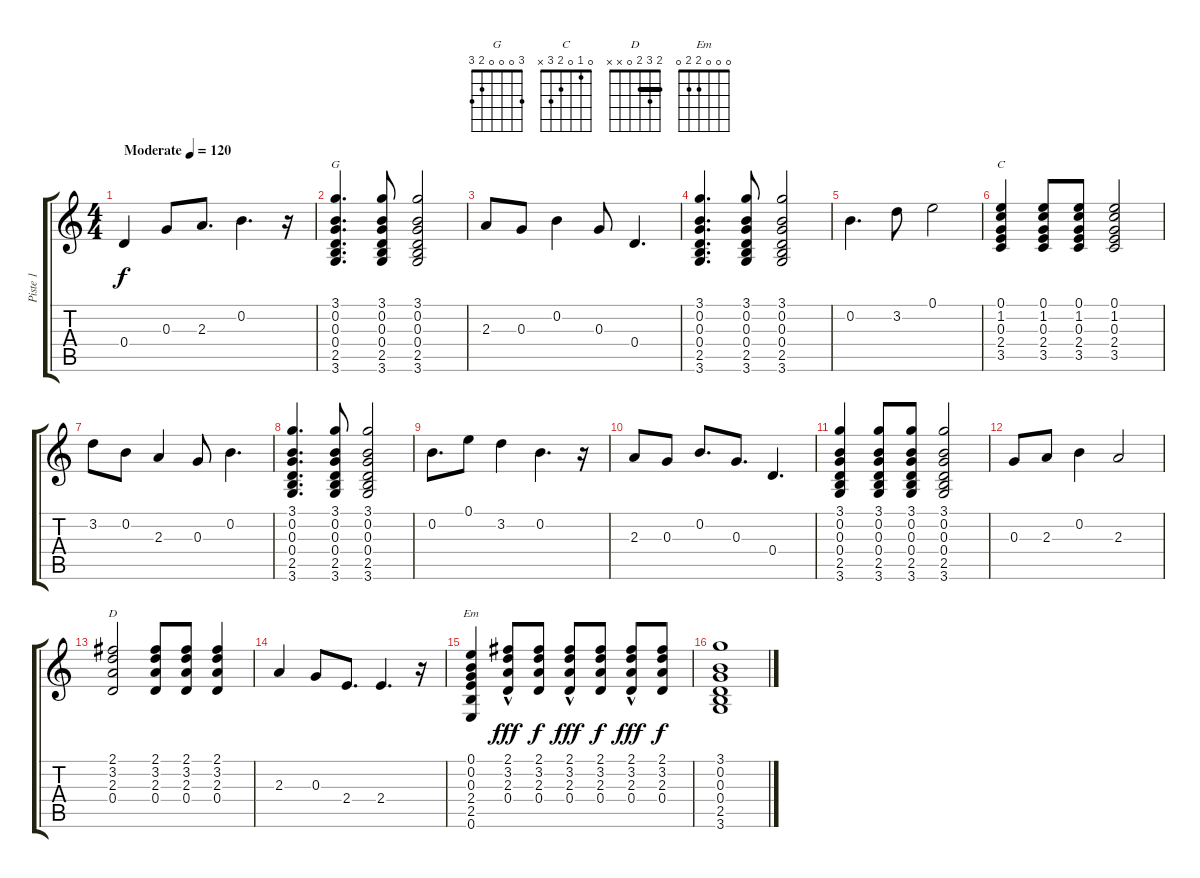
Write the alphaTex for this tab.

\track ("Piste 1" "Piste 1") {instrument acousticguitarsteel}
\staff {score tabs}
\tuning (E4 B3 G3 D3 A2 E2) {hide}
\chord ("G" 3 0 0 0 2 3)
\chord ("C" 0 1 0 2 3 x)
\chord ("D" 2 3 2 0 x x) {barre 2}
\chord ("Em" 0 0 0 2 2 0)
\ts (4 4)
\tempo (120 "Moderate")
\clef g2
\ks c
0.4.4{dy f instrument acousticguitarsteel} 0.3.8 2.3.8{d} 0.2.4{d} r.16 |
(3.1 0.2 0.3 0.4 2.5 3.6).4{d ch "G"} (3.1 0.2 0.3 0.4 2.5 3.6).8 (3.1 0.2 0.3 0.4 2.5 3.6).2 |
2.3.8 0.3.8 0.2.4 0.3.8 0.4.4{d} |
(3.1 0.2 0.3 0.4 2.5 3.6).4{d} (3.1 0.2 0.3 0.4 2.5 3.6).8 (3.1 0.2 0.3 0.4 2.5 3.6).2 |
0.2.4{d} 3.2.8 0.1.2 |
(0.1 1.2 0.3 2.4 3.5).4{ch "C"} (0.1 1.2 0.3 2.4 3.5).8 (0.1 1.2 0.3 2.4 3.5).8 (0.1 1.2 0.3 2.4 3.5).2 |
3.2.8 0.2.8 2.3.4 0.3.8 0.2.4{d} |
(3.1 0.2 0.3 0.4 2.5 3.6).4{d} (3.1 0.2 0.3 0.4 2.5 3.6).8 (3.1 0.2 0.3 0.4 2.5 3.6).2 |
0.2.8{d} 0.1.8 3.2.4 0.2.4{d} r.16 |
2.3.8 0.3.8 0.2.8{d} 0.3.8{d} 0.4.4{d} |
(3.1 0.2 0.3 0.4 2.5 3.6).4 (3.1 0.2 0.3 0.4 2.5 3.6).8 (3.1 0.2 0.3 0.4 2.5 3.6).8 (3.1 0.2 0.3 0.4 2.5 3.6).2 |
0.3.8 2.3.8 0.2.4 2.3.2 |
(2.1 3.2 2.3 0.4).2{ch "D"} (2.1 3.2 2.3 0.4).8 (2.1 3.2 2.3 0.4).8 (2.1 3.2 2.3 0.4).4 |
2.3.4 0.3.8 2.4.8{d} 2.4.4{d} r.16 |
(0.1 0.2 0.3 2.4 2.5 0.6).4{ch "Em"} (2.1{hac} 3.2{hac} 2.3{hac} 0.4{hac}).8{dy fff} (2.1 3.2 2.3 0.4).8{dy f} (2.1{hac} 3.2{hac} 2.3{hac} 0.4{hac}).8{dy fff} (2.1 3.2 2.3 0.4).8{dy f} (2.1{hac} 3.2{hac} 2.3{hac} 0.4{hac}).8{dy fff} (2.1 3.2 2.3 0.4).8{dy f} |
(3.1 0.2 0.3 0.4 2.5 3.6).1
